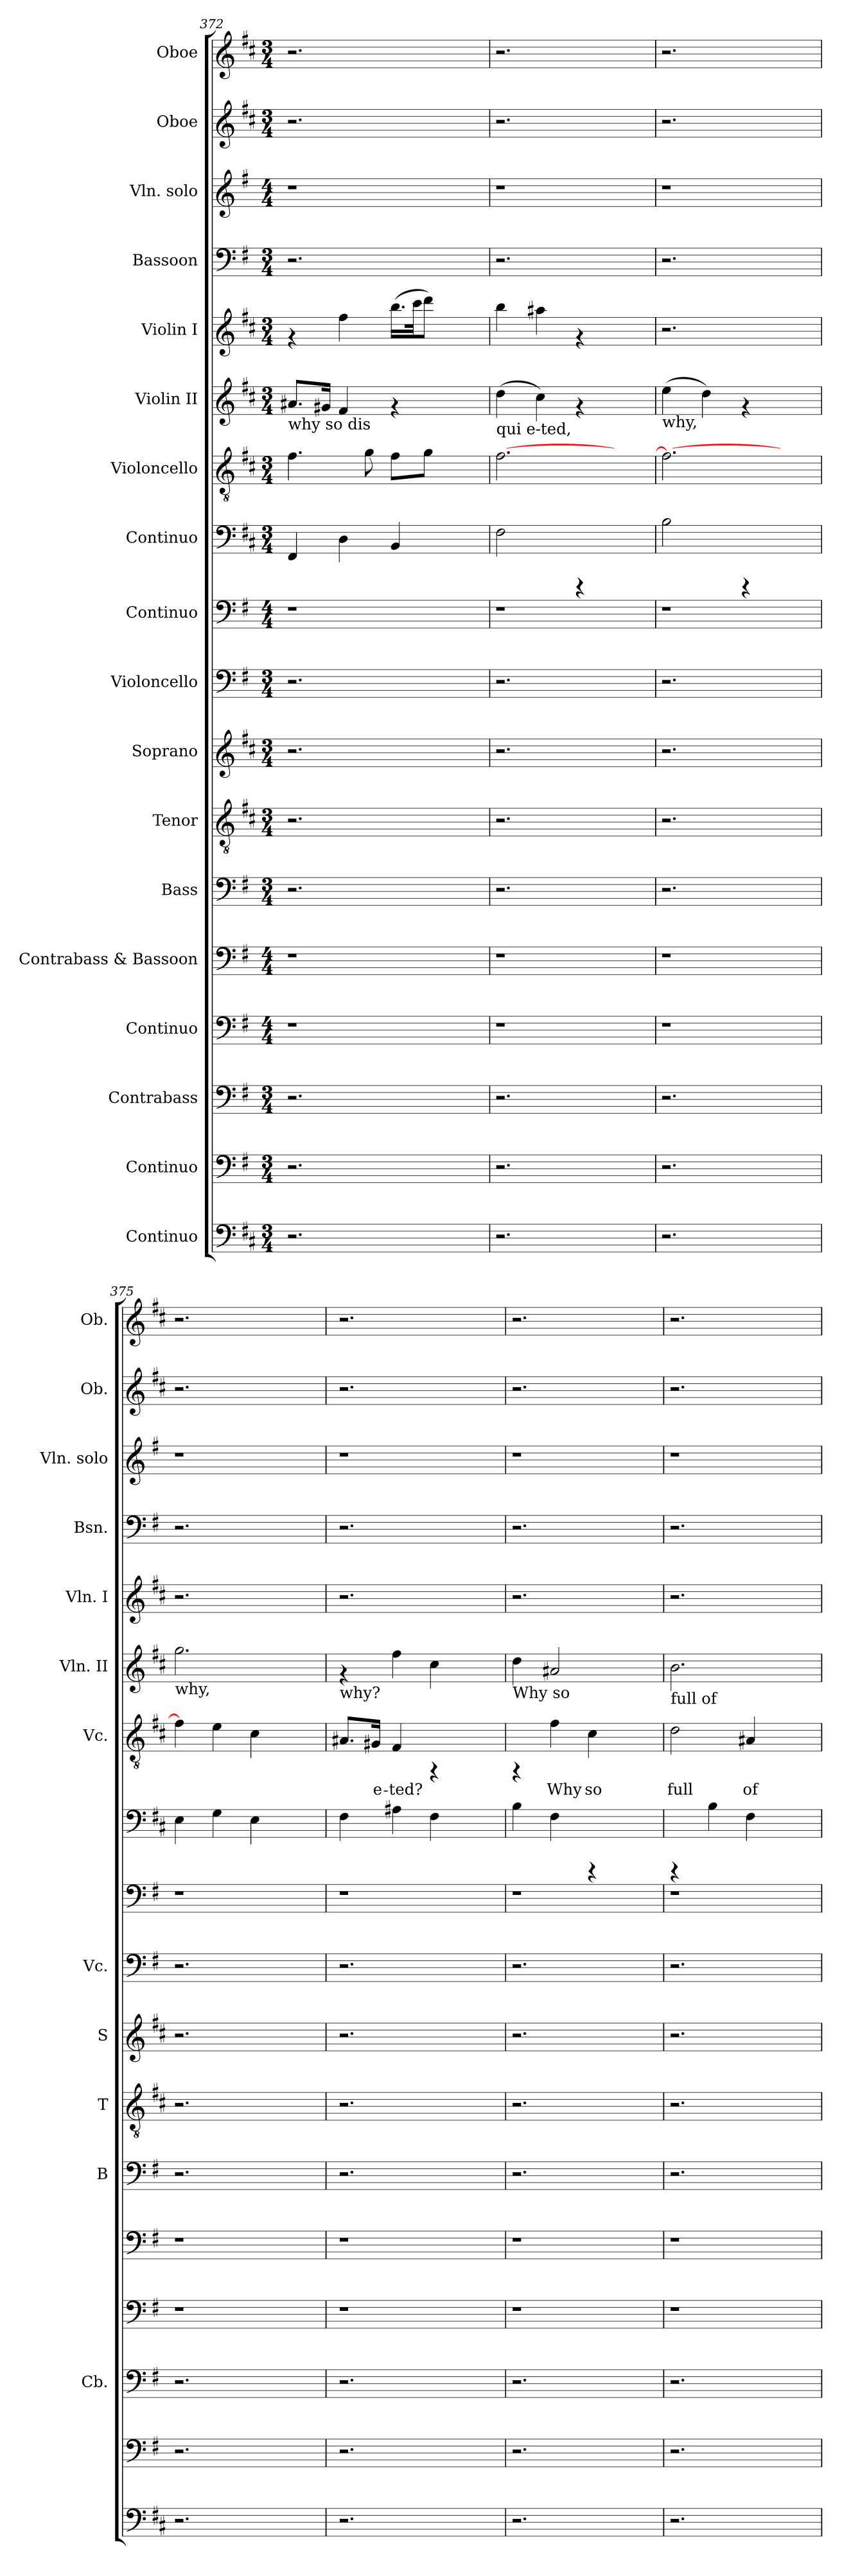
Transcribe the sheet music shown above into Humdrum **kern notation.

**kern	**kern	**kern	**kern	**kern	**kern	**kern	**kern	**kern	**kern	**kern	**kern	**text	**kern	**kern	**kern	**kern	**kern	**kern
*part18	*part17	*part16	*part15	*part14	*part13	*part12	*part11	*part10	*part9	*part8	*part7	*part7	*part6	*part5	*part4	*part3	*part2	*part1
*staff18	*staff17	*staff16	*staff15	*staff14	*staff13	*staff12	*staff11	*staff10	*staff9	*staff8	*staff7	*staff7	*staff6	*staff5	*staff4	*staff3	*staff2	*staff1
*I"Continuo	*I"Continuo	*I"Contrabass	*I"Continuo	*I"Contrabass  & Bassoon	*I"Bass	*I"Tenor	*I"Soprano	*I"Violoncello	*I"Continuo	*I"Continuo	*I"Violoncello	*	*I"Violin II	*I"Violin I	*I"Bassoon	*I"Vln. solo	*I"Oboe	*I"Oboe
*	*	*I'Cb.	*	*	*I'B	*I'T	*I'S	*I'Vc.	*	*	*I'Vc.	*	*I'Vln. II	*I'Vln. I	*I'Bsn.	*I'Vln. solo	*I'Ob.	*I'Ob.
*clefF4	*clefF4	*clefF4	*clefF4	*clefF4	*clefF4	*clefGv2	*clefG2	*clefF4	*clefF4	*clefF4	*clefGv2	*	*clefG2	*clefG2	*clefF4	*clefG2	*clefG2	*clefG2
*	*	*ITrd7c12	*	*ITrd7c12	*	*	*	*	*	*	*	*	*	*	*	*	*	*
*k[f#c#]	*k[f#]	*k[f#]	*k[f#]	*k[f#]	*k[f#]	*k[f#c#]	*k[f#c#]	*k[f#]	*k[f#]	*k[f#c#]	*k[f#c#]	*	*k[f#c#]	*k[f#c#]	*k[f#]	*k[f#]	*k[f#c#]	*k[f#c#]
*D:	*G:	*G:	*G:	*G:	*G:	*D:	*D:	*G:	*G:	*D:	*D:	*	*D:	*D:	*G:	*G:	*D:	*D:
*M3/4	*M3/4	*M3/4	*M4/4	*M4/4	*M3/4	*M3/4	*M3/4	*M3/4	*M4/4	*M3/4	*M3/4	*	*M3/4	*M3/4	*M3/4	*M4/4	*M3/4	*M3/4
=372	=372	=372	=372	=372	=372	=372	=372	=372	=372	=372	=372	=372	=372	=372	=372	=372	=372	=372
!	!	!	!	!	!	!	!	!	!	!	!	!	!LO:TX:b:t=why so dis	!	!	!	!	!
!	!	!	!	!	!	!	!	!	!	!	!	!LO:LY:b	!	!	!	!	!	!
2.r	2.r	2.r	1r	1r	2.r	2.r	2.r	2.r	1r	4FF#/	4.f#\	--	8.a#X/L	4rf	2.r	1r	2.r	2.r
.	.	.	.	.	.	.	.	.	.	.	.	.	16g#X/J	.	.	.	.	.
.	.	.	.	.	.	.	.	.	.	4D\	.	.	4f#/	4ff#\	.	.	.	.
!	!	!	!	!	!	!	!	!	!	!	!	!LO:LY:b	!	!	!	!	!	!
.	.	.	.	.	.	.	.	.	.	.	8g\	--	.	.	.	.	.	.
!	!	!	!	!	!	!	!	!	!	!	!	!LO:LY:b	!	!	!	!	!	!
.	.	.	.	.	.	.	.	.	.	4BB/	8f#\L	--	4rf	(>16.bb\L	.	.	.	.
.	.	.	.	.	.	.	.	.	.	.	.	.	.	32ccc#\	.	.	.	.
!	!	!	!	!	!	!	!	!	!	!	!	!LO:LY:b	!	!	!	!	!	!
.	.	.	.	.	.	.	.	.	.	.	8g\J	--	.	8ddd\J)	.	.	.	.
4ryy	4ryy	4ryy	.	.	4ryy	4ryy	4ryy	4ryy	.	4ryy	4ryy	.	4ryy	4ryy	4ryy	.	4ryy	4ryy
=373	=373	=373	=373	=373	=373	=373	=373	=373	=373	=373	=373	=373	=373	=373	=373	=373	=373	=373
!	!	!	!	!	!	!	!	!	!	!	!	!	!LO:TX:b:t=qui e-ted,	!	!	!	!	!
!	!	!	!	!	!	!	!	!	!	!	!	!LO:LY:b	!	!	!	!	!	!
2.r	2.r	2.r	1r	1r	2.r	2.r	2.r	2.r	1r	2F#\	[>2.f#\	--	(>4dd\	4bb\	2.r	1r	2.r	2.r
.	.	.	.	.	.	.	.	.	.	.	.	.	4cc#\)	4aa#X\	.	.	.	.
.	.	.	.	.	.	.	.	.	.	4rCCC	.	.	4rf	4rf	.	.	.	.
4ryy	4ryy	4ryy	.	.	4ryy	4ryy	4ryy	4ryy	.	4ryy	4ryy	.	4ryy	4ryy	4ryy	.	4ryy	4ryy
=374	=374	=374	=374	=374	=374	=374	=374	=374	=374	=374	=374	=374	=374	=374	=374	=374	=374	=374
!	!	!	!	!	!	!	!	!	!	!	!	!	!LO:TX:b:t=why,	!	!	!	!	!
!	!	!	!	!	!	!	!	!	!	!	!	!LO:LY:b	!	!	!	!	!	!
2.r	2.r	2.r	1r	1r	2.r	2.r	2.r	2.r	1r	2B\	2.f#\_>	--	(>4ee\	2.r	2.r	1r	2.r	2.r
.	.	.	.	.	.	.	.	.	.	.	.	.	4dd\)	.	.	.	.	.
.	.	.	.	.	.	.	.	.	.	4rCCC	.	.	4rf	.	.	.	.	.
4ryy	4ryy	4ryy	.	.	4ryy	4ryy	4ryy	4ryy	.	4ryy	4ryy	.	4ryy	4ryy	4ryy	.	4ryy	4ryy
=375	=375	=375	=375	=375	=375	=375	=375	=375	=375	=375	=375	=375	=375	=375	=375	=375	=375	=375
!	!	!	!	!	!	!	!	!	!	!	!	!	!LO:TX:b:t=why,	!	!	!	!	!
!	!	!	!	!	!	!	!	!	!	!	!	!LO:LY:b	!	!	!	!	!	!
2.r	2.r	2.r	1r	1r	2.r	2.r	2.r	2.r	1r	4E\	4f#\]	--	2.gg\	2.r	2.r	1r	2.r	2.r
!	!	!	!	!	!	!	!	!	!	!	!	!LO:LY:b	!	!	!	!	!	!
.	.	.	.	.	.	.	.	.	.	4G\	4e\	--	.	.	.	.	.	.
!	!	!	!	!	!	!	!	!	!	!	!	!LO:LY:b	!	!	!	!	!	!
.	.	.	.	.	.	.	.	.	.	4E\	4c#\	--	.	.	.	.	.	.
4ryy	4ryy	4ryy	.	.	4ryy	4ryy	4ryy	4ryy	.	4ryy	4ryy	.	4ryy	4ryy	4ryy	.	4ryy	4ryy
=376	=376	=376	=376	=376	=376	=376	=376	=376	=376	=376	=376	=376	=376	=376	=376	=376	=376	=376
!	!	!	!	!	!	!	!	!	!	!	!	!	!LO:TX:b:t=why?	!	!	!	!	!
!	!	!	!	!	!	!	!	!	!	!	!	!LO:LY:b	!	!	!	!	!	!
2.r	2.r	2.r	1r	1r	2.r	2.r	2.r	2.r	1r	4F#\	8.A#X/L	--	4rf	2.r	2.r	1r	2.r	2.r
!	!	!	!	!	!	!	!	!	!	!	!	!LO:LY:b	!	!	!	!	!	!
.	.	.	.	.	.	.	.	.	.	.	16G#X/J	-e-	.	.	.	.	.	.
!	!	!	!	!	!	!	!	!	!	!	!	!LO:LY:b	!	!	!	!	!	!
.	.	.	.	.	.	.	.	.	.	4A#X\	4F#/	-ted?	4ff#\	.	.	.	.	.
.	.	.	.	.	.	.	.	.	.	4F#\	4rFF	.	4cc#\	.	.	.	.	.
4ryy	4ryy	4ryy	.	.	4ryy	4ryy	4ryy	4ryy	.	4ryy	4ryy	.	4ryy	4ryy	4ryy	.	4ryy	4ryy
!!LO:PB:g=z
=377	=377	=377	=377	=377	=377	=377	=377	=377	=377	=377	=377	=377	=377	=377	=377	=377	=377	=377
!	!	!	!	!	!	!	!	!	!	!	!	!	!LO:TX:b:t=Why so	!	!	!	!	!
2.r	2.r	2.r	1r	1r	2.r	2.r	2.r	2.r	1r	4B\	4rFF	.	4dd\	2.r	2.r	1r	2.r	2.r
!	!	!	!	!	!	!	!	!	!	!	!	!LO:LY:b	!	!	!	!	!	!
.	.	.	.	.	.	.	.	.	.	4F#\	4f#\	Why	2a#X/	.	.	.	.	.
!	!	!	!	!	!	!	!	!	!	!	!	!LO:LY:b	!	!	!	!	!	!
.	.	.	.	.	.	.	.	.	.	4rCCC	4c#\	so	.	.	.	.	.	.
4ryy	4ryy	4ryy	.	.	4ryy	4ryy	4ryy	4ryy	.	4ryy	4ryy	.	4ryy	4ryy	4ryy	.	4ryy	4ryy
=378	=378	=378	=378	=378	=378	=378	=378	=378	=378	=378	=378	=378	=378	=378	=378	=378	=378	=378
!	!	!	!	!	!	!	!	!	!	!	!	!	!LO:TX:b:t=full of	!	!	!	!	!
!	!	!	!	!	!	!	!	!	!	!	!	!LO:LY:b	!	!	!	!	!	!
2.r	2.r	2.r	1r	1r	2.r	2.r	2.r	2.r	1r	4rCCC	2d\	full	2.b\	2.r	2.r	1r	2.r	2.r
.	.	.	.	.	.	.	.	.	.	4B\	.	.	.	.	.	.	.	.
!	!	!	!	!	!	!	!	!	!	!	!	!LO:LY:b	!	!	!	!	!	!
.	.	.	.	.	.	.	.	.	.	4F#\	4A#X/	of	.	.	.	.	.	.
4ryy	4ryy	4ryy	.	.	4ryy	4ryy	4ryy	4ryy	.	4ryy	4ryy	.	4ryy	4ryy	4ryy	.	4ryy	4ryy
=	=	=	=	=	=	=	=	=	=	=	=	=	=	=	=	=	=	=
*-	*-	*-	*-	*-	*-	*-	*-	*-	*-	*-	*-	*-	*-	*-	*-	*-	*-	*-
